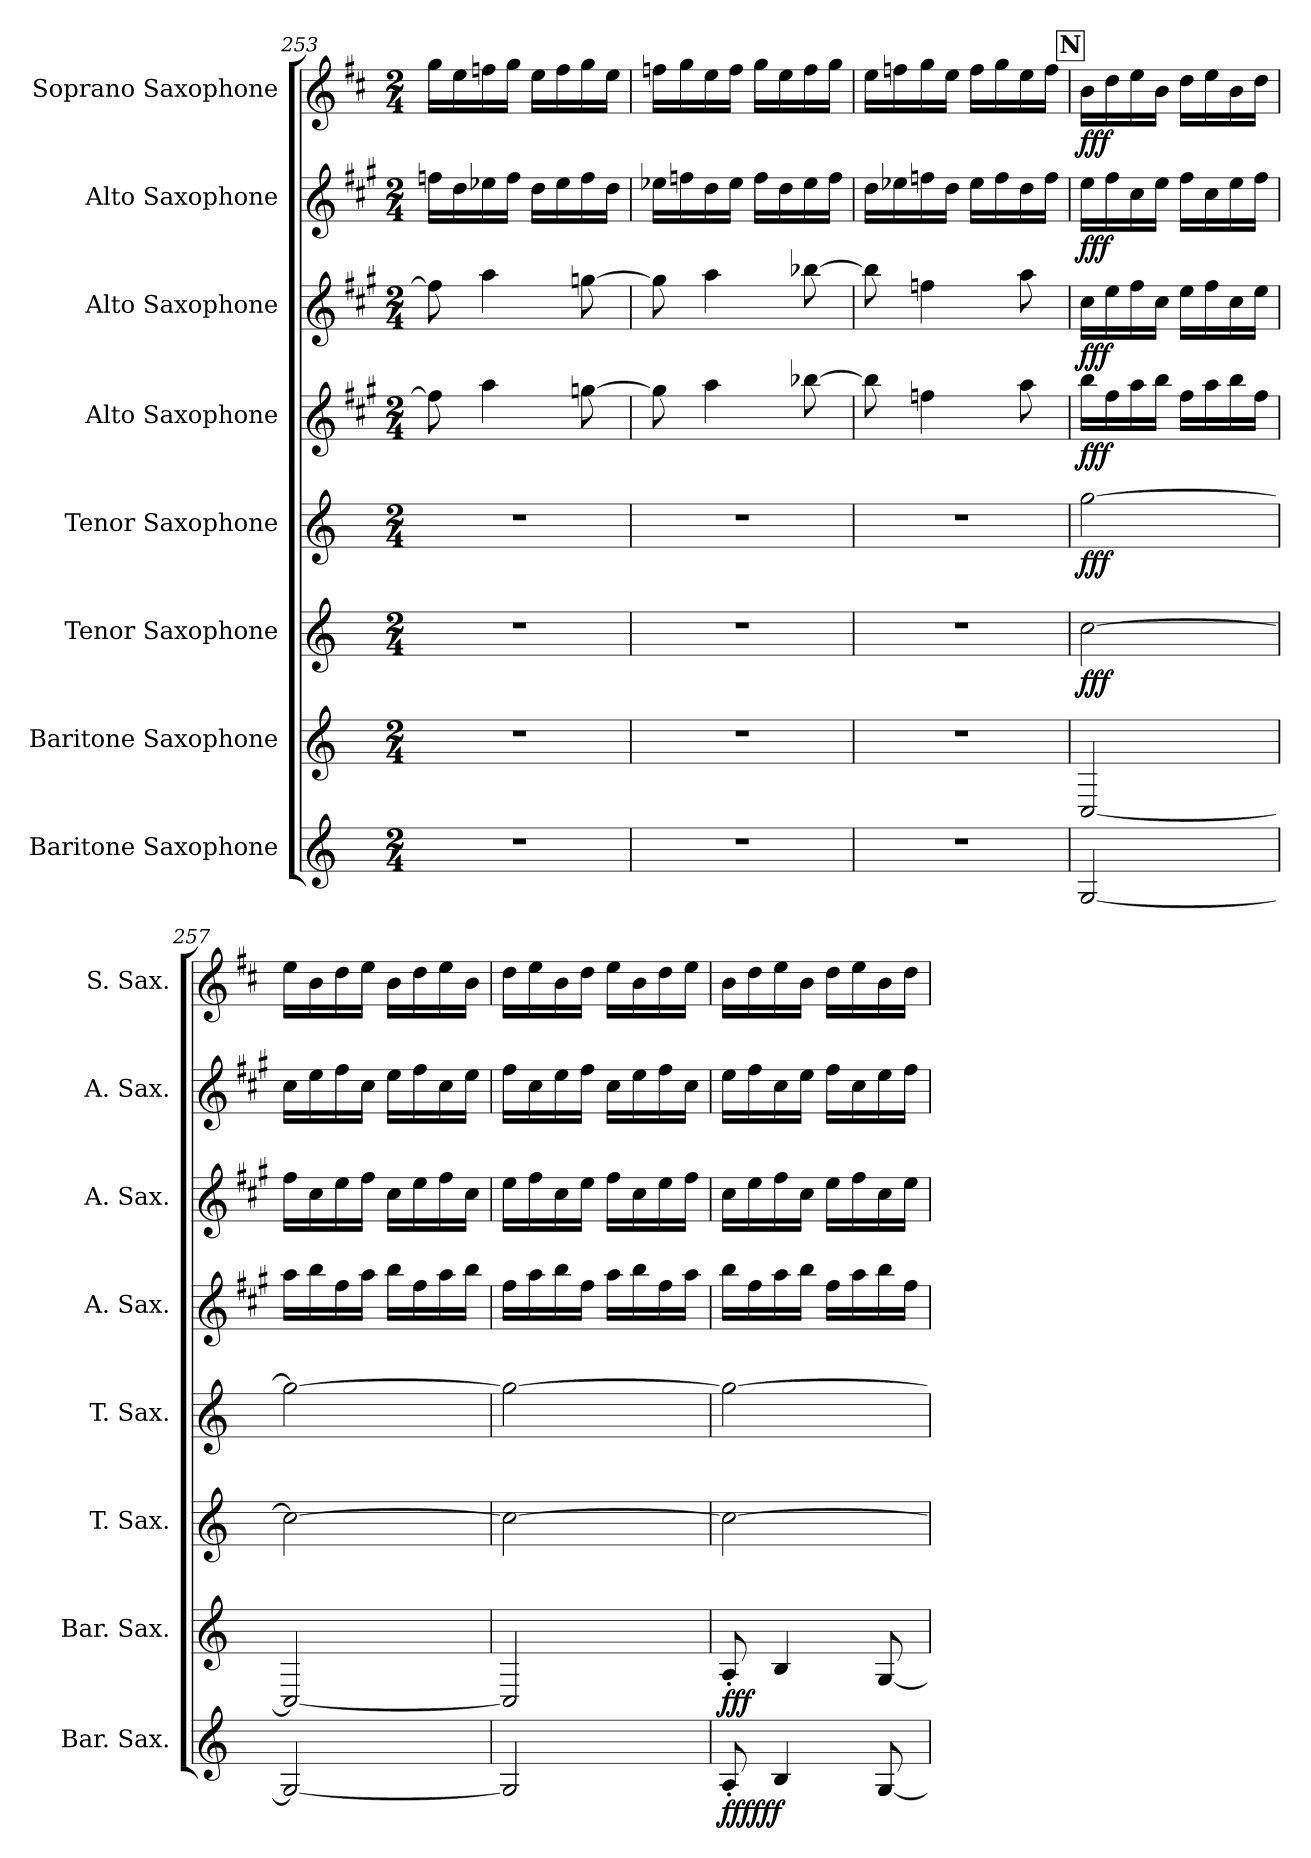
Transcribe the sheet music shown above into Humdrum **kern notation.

**kern	**dynam	**kern	**dynam	**kern	**dynam	**kern	**dynam	**kern	**dynam	**kern	**dynam	**kern	**dynam	**kern	**dynam
*part8	*part8	*part7	*part7	*part6	*part6	*part5	*part5	*part4	*part4	*part3	*part3	*part2	*part2	*part1	*part1
*staff8	*staff8	*staff7	*staff7	*staff6	*staff6	*staff5	*staff5	*staff4	*staff4	*staff3	*staff3	*staff2	*staff2	*staff1	*staff1
*I"Baritone Saxophone	*	*I"Baritone Saxophone	*	*I"Tenor Saxophone	*	*I"Tenor Saxophone	*	*I"Alto Saxophone	*	*I"Alto Saxophone	*	*I"Alto Saxophone	*	*I"Soprano Saxophone	*
*I'Bar. Sax.	*	*I'Bar. Sax.	*	*I'T. Sax.	*	*I'T. Sax.	*	*I'A. Sax.	*	*I'A. Sax.	*	*I'A. Sax.	*	*I'S. Sax.	*
*clefG2	*	*clefG2	*	*clefG2	*	*clefG2	*	*clefG2	*	*clefG2	*	*clefG2	*	*clefG2	*
*ITrd12c21	*	*ITrd12c21	*	*ITrd8c14	*	*ITrd8c14	*	*ITrd5c9	*	*ITrd5c9	*	*ITrd5c9	*	*ITrd1c2	*
*k[]	*	*k[]	*	*k[]	*	*k[]	*	*k[]	*	*k[]	*	*k[]	*	*k[]	*
*M2/4	*	*M2/4	*	*M2/4	*	*M2/4	*	*M2/4	*	*M2/4	*	*M2/4	*	*M2/4	*
=253	=253	=253	=253	=253	=253	=253	=253	=253	=253	=253	=253	=253	=253	=253	=253
2r	.	2r	.	2r	.	2r	.	8a-\]	.	8a-\]	.	16a-X\LL	.	16ff\LL	.
.	.	.	.	.	.	.	.	.	.	.	.	16f\	.	16dd\	.
.	.	.	.	.	.	.	.	4cc\	.	4cc\	.	16g-X\	.	16ee-X\	.
.	.	.	.	.	.	.	.	.	.	.	.	16a-\JJ	.	16ff\JJ	.
.	.	.	.	.	.	.	.	.	.	.	.	16f\LL	.	16dd\LL	.
.	.	.	.	.	.	.	.	.	.	.	.	16g-\	.	16ee-\	.
.	.	.	.	.	.	.	.	[8b-X\	.	[8b-X\	.	16a-\	.	16ff\	.
.	.	.	.	.	.	.	.	.	.	.	.	16f\JJ	.	16dd\JJ	.
=254	=254	=254	=254	=254	=254	=254	=254	=254	=254	=254	=254	=254	=254	=254	=254
2r	.	2r	.	2r	.	2r	.	8b-\]	.	8b-\]	.	16g-X\LL	.	16ee-X\LL	.
.	.	.	.	.	.	.	.	.	.	.	.	16a-X\	.	16ff\	.
.	.	.	.	.	.	.	.	4cc\	.	4cc\	.	16f\	.	16dd\	.
.	.	.	.	.	.	.	.	.	.	.	.	16g-\JJ	.	16ee-\JJ	.
.	.	.	.	.	.	.	.	.	.	.	.	16a-\LL	.	16ff\LL	.
.	.	.	.	.	.	.	.	.	.	.	.	16f\	.	16dd\	.
.	.	.	.	.	.	.	.	[8dd-X\	.	[8dd-X\	.	16g-\	.	16ee-\	.
.	.	.	.	.	.	.	.	.	.	.	.	16a-\JJ	.	16ff\JJ	.
=255	=255	=255	=255	=255	=255	=255	=255	=255	=255	=255	=255	=255	=255	=255	=255
2r	.	2r	.	2r	.	2r	.	8dd-\]	.	8dd-\]	.	16f\LL	.	16dd\LL	.
.	.	.	.	.	.	.	.	.	.	.	.	16g-X\	.	16ee-X\	.
.	.	.	.	.	.	.	.	4a-X\	.	4a-X\	.	16a-X\	.	16ff\	.
.	.	.	.	.	.	.	.	.	.	.	.	16f\JJ	.	16dd\JJ	.
.	.	.	.	.	.	.	.	.	.	.	.	16g-\LL	.	16ee-\LL	.
.	.	.	.	.	.	.	.	.	.	.	.	16a-\	.	16ff\	.
.	.	.	.	.	.	.	.	8cc\	.	8cc\	.	16f\	.	16dd\	.
.	.	.	.	.	.	.	.	.	.	.	.	16a-\JJ	.	16ee-\JJ	.
!!LO:PB:g=z
!!LO:REH:place=s1:a:B:fs=14:t=N
=256	=256	=256	=256	=256	=256	=256	=256	=256	=256	=256	=256	=256	=256	=256	=256
!	!	!	!	!	!LO:DY:b	!	!LO:DY:b	!	!LO:DY:b	!	!LO:DY:b	!	!LO:DY:b	!	!LO:DY:b
[2GG/	.	[2CC/	.	[2c\	fff	[2g\	fff	16dd\LL	fff	16e\LL	fff	16g\LL	fff	16a\LL	fff
.	.	.	.	.	.	.	.	16a\	.	16g\	.	16a\	.	16cc\	.
.	.	.	.	.	.	.	.	16cc\	.	16a\	.	16e\	.	16dd\	.
.	.	.	.	.	.	.	.	16dd\JJ	.	16e\JJ	.	16g\JJ	.	16a\JJ	.
.	.	.	.	.	.	.	.	16a\LL	.	16g\LL	.	16a\LL	.	16cc\LL	.
.	.	.	.	.	.	.	.	16cc\	.	16a\	.	16e\	.	16dd\	.
.	.	.	.	.	.	.	.	16dd\	.	16e\	.	16g\	.	16a\	.
.	.	.	.	.	.	.	.	16a\JJ	.	16g\JJ	.	16a\JJ	.	16cc\JJ	.
=257	=257	=257	=257	=257	=257	=257	=257	=257	=257	=257	=257	=257	=257	=257	=257
2GG/_	.	2CC/_	.	2c\_	.	2g\_	.	16cc\LL	.	16a\LL	.	16e\LL	.	16dd\LL	.
.	.	.	.	.	.	.	.	16dd\	.	16e\	.	16g\	.	16a\	.
.	.	.	.	.	.	.	.	16a\	.	16g\	.	16a\	.	16cc\	.
.	.	.	.	.	.	.	.	16cc\JJ	.	16a\JJ	.	16e\JJ	.	16dd\JJ	.
.	.	.	.	.	.	.	.	16dd\LL	.	16e\LL	.	16g\LL	.	16a\LL	.
.	.	.	.	.	.	.	.	16a\	.	16g\	.	16a\	.	16cc\	.
.	.	.	.	.	.	.	.	16cc\	.	16a\	.	16e\	.	16dd\	.
.	.	.	.	.	.	.	.	16dd\JJ	.	16e\JJ	.	16g\JJ	.	16a\JJ	.
=258	=258	=258	=258	=258	=258	=258	=258	=258	=258	=258	=258	=258	=258	=258	=258
2GG/]	.	2CC/]	.	2c\_	.	2g\_	.	16a\LL	.	16g\LL	.	16a\LL	.	16cc\LL	.
.	.	.	.	.	.	.	.	16cc\	.	16a\	.	16e\	.	16dd\	.
.	.	.	.	.	.	.	.	16dd\	.	16e\	.	16g\	.	16a\	.
.	.	.	.	.	.	.	.	16a\JJ	.	16g\JJ	.	16a\JJ	.	16cc\JJ	.
.	.	.	.	.	.	.	.	16cc\LL	.	16a\LL	.	16e\LL	.	16dd\LL	.
.	.	.	.	.	.	.	.	16dd\	.	16e\	.	16g\	.	16a\	.
.	.	.	.	.	.	.	.	16a\	.	16g\	.	16a\	.	16cc\	.
.	.	.	.	.	.	.	.	16cc\JJ	.	16a\JJ	.	16e\JJ	.	16dd\JJ	.
=259	=259	=259	=259	=259	=259	=259	=259	=259	=259	=259	=259	=259	=259	=259	=259
!	!LO:DY:b	!	!	!	!	!	!	!	!	!	!	!	!	!	!
!	!LO:DY:n=1:b	!	!LO:DY:b	!	!	!	!	!	!	!	!	!	!	!	!
8AA'/	fff fff	8AA'/	fff	2c\_	.	2g\_	.	16dd\LL	.	16e\LL	.	16g\LL	.	16a\LL	.
.	.	.	.	.	.	.	.	16a\	.	16g\	.	16a\	.	16cc\	.
4BB/	.	4BB/	.	.	.	.	.	16cc\	.	16a\	.	16e\	.	16dd\	.
.	.	.	.	.	.	.	.	16dd\JJ	.	16e\JJ	.	16g\JJ	.	16a\JJ	.
.	.	.	.	.	.	.	.	16a\LL	.	16g\LL	.	16a\LL	.	16cc\LL	.
.	.	.	.	.	.	.	.	16cc\	.	16a\	.	16e\	.	16dd\	.
[8GG/	.	[8GG/	.	.	.	.	.	16dd\	.	16e\	.	16g\	.	16a\	.
.	.	.	.	.	.	.	.	16a\JJ	.	16g\JJ	.	16a\JJ	.	16cc\JJ	.
=	=	=	=	=	=	=	=	=	=	=	=	=	=	=	=
*-	*-	*-	*-	*-	*-	*-	*-	*-	*-	*-	*-	*-	*-	*-	*-
